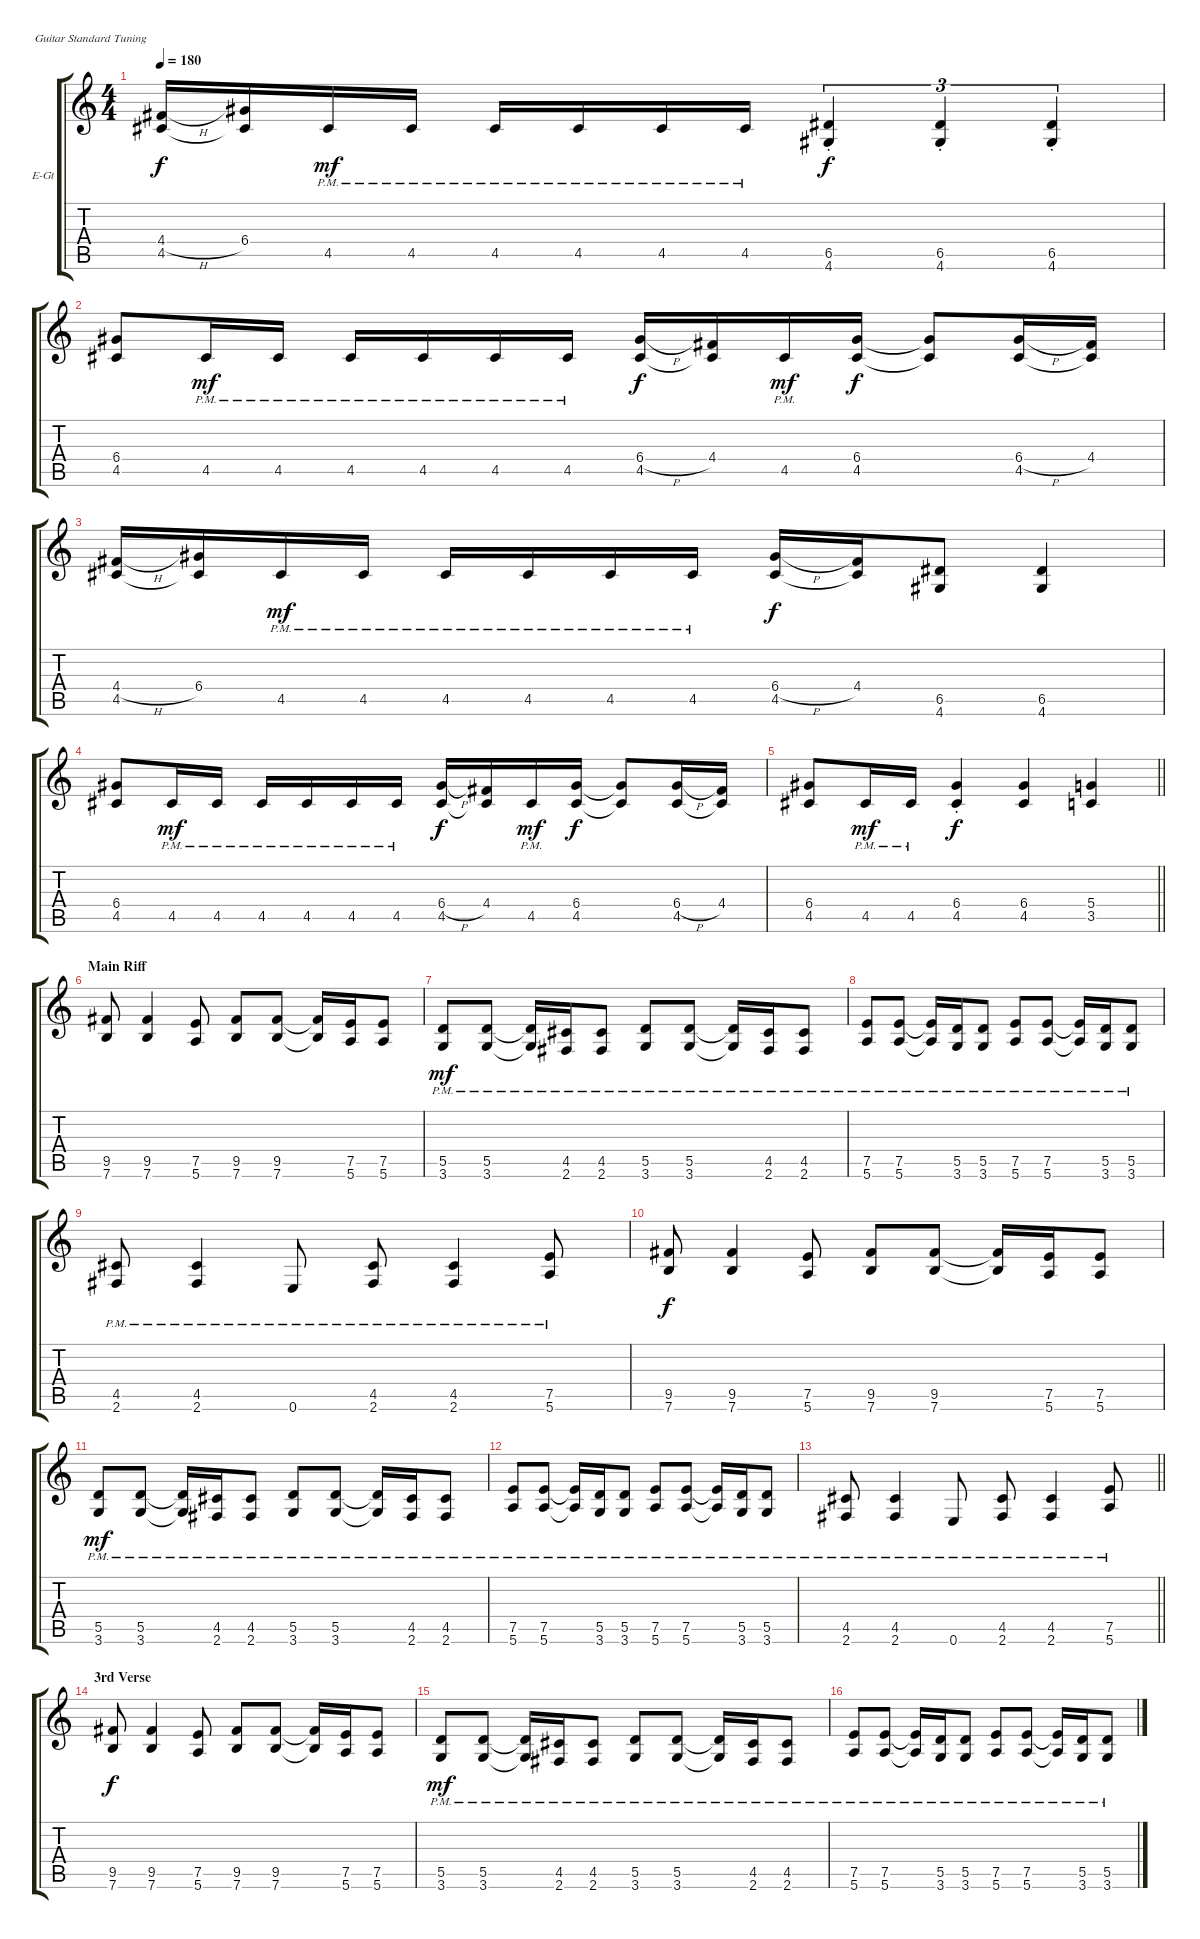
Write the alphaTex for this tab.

\bracketExtendMode groupsimilarinstruments
\firstSystemTrackNameOrientation horizontal
\otherSystemsTrackNameOrientation horizontal
\track ("Gtr. II Rhytm" "E-Gt") {instrument overdrivenguitar}
\staff {score tabs}
\tuning (E4 B3 G3 D3 A2 E2)
\ts (4 4)
\tempo 180
\clef g2
\ks c
(4.4{h} 4.5).16{dy f} (6.4 4.5{t}).16 4.5{pm}.16{dy mf} 4.5{pm}.16 4.5{pm}.16 4.5{pm}.16 4.5{pm}.16 4.5{pm}.16 (6.5{st} 4.6{st}).4{tu (3 2) dy f} (6.5{st} 4.6{st}).4{tu (3 2)} (6.5{st} 4.6{st}).4{tu (3 2)} |
(6.4 4.5).8 4.5{pm}.16{dy mf} 4.5{pm}.16 4.5{pm}.16 4.5{pm}.16 4.5{pm}.16 4.5{pm}.16 (6.4{h} 4.5).16{dy f} (4.4 4.5{t}).16 4.5{pm}.16{dy mf} (6.4 4.5).16{dy f} (6.4{t} 4.5{t}).8 (6.4{h} 4.5).16 (4.4 4.5{t}).16 |
(4.4{h} 4.5).16 (6.4 4.5{t}).16 4.5{pm}.16{dy mf} 4.5{pm}.16 4.5{pm}.16 4.5{pm}.16 4.5{pm}.16 4.5{pm}.16 (6.4{h} 4.5).16{dy f} (4.4 4.5{t}).16 (6.5 4.6).8 (6.5 4.6).4 |
(6.4 4.5).8 4.5{pm}.16{dy mf} 4.5{pm}.16 4.5{pm}.16 4.5{pm}.16 4.5{pm}.16 4.5{pm}.16 (6.4{h} 4.5).16{dy f} (4.4 4.5{t}).16 4.5{pm}.16{dy mf} (6.4 4.5).16{dy f} (6.4{t} 4.5{t}).8 (6.4{h} 4.5).16 (4.4 4.5{t}).16 |
\barLineRight lightlight
(6.4 4.5).8 4.5{pm}.16{dy mf} 4.5{pm}.16 (6.4{st} 4.5{st}).4{dy f} (6.4 4.5).4 (5.4 3.5).4 |
\section ("" "Main Riff")
(9.5 7.6).8 (9.5 7.6).4 (7.5 5.6).8 (9.5 7.6).8 (9.5 7.6).8 (9.5{t} 7.6{t}).16 (7.5 5.6).16 (7.5 5.6).8 |
(5.5{pm} 3.6{pm}).8{dy mf} (5.5{pm} 3.6{pm}).8 (5.5{pm t} 3.6{pm t}).16 (4.5{pm} 2.6{pm}).16 (4.5{pm} 2.6{pm}).8 (5.5{pm} 3.6{pm}).8 (5.5{pm} 3.6{pm}).8 (5.5{pm t} 3.6{pm t}).16 (4.5{pm} 2.6{pm}).16 (4.5{pm} 2.6{pm}).8 |
(7.5{pm} 5.6{pm}).8 (7.5{pm} 5.6{pm}).8 (7.5{pm t} 5.6{pm t}).16 (5.5{pm} 3.6{pm}).16 (5.5{pm} 3.6{pm}).8 (7.5{pm} 5.6{pm}).8 (7.5{pm} 5.6{pm}).8 (7.5{pm t} 5.6{pm t}).16 (5.5{pm} 3.6{pm}).16 (5.5{pm} 3.6{pm}).8 |
(4.5{pm} 2.6{pm}).8 (4.5{pm} 2.6{pm}).4 0.6{pm}.8 (4.5{pm} 2.6{pm}).8 (4.5{pm} 2.6{pm}).4 (7.5{pm} 5.6{pm}).8 |
(9.5 7.6).8{dy f} (9.5 7.6).4 (7.5 5.6).8 (9.5 7.6).8 (9.5 7.6).8 (9.5{t} 7.6{t}).16 (7.5 5.6).16 (7.5 5.6).8 |
(5.5{pm} 3.6{pm}).8{dy mf} (5.5{pm} 3.6{pm}).8 (5.5{pm t} 3.6{pm t}).16 (4.5{pm} 2.6{pm}).16 (4.5{pm} 2.6{pm}).8 (5.5{pm} 3.6{pm}).8 (5.5{pm} 3.6{pm}).8 (5.5{pm t} 3.6{pm t}).16 (4.5{pm} 2.6{pm}).16 (4.5{pm} 2.6{pm}).8 |
(7.5{pm} 5.6{pm}).8 (7.5{pm} 5.6{pm}).8 (7.5{pm t} 5.6{pm t}).16 (5.5{pm} 3.6{pm}).16 (5.5{pm} 3.6{pm}).8 (7.5{pm} 5.6{pm}).8 (7.5{pm} 5.6{pm}).8 (7.5{pm t} 5.6{pm t}).16 (5.5{pm} 3.6{pm}).16 (5.5{pm} 3.6{pm}).8 |
\barLineRight lightlight
(4.5{pm} 2.6{pm}).8 (4.5{pm} 2.6{pm}).4 0.6{pm}.8 (4.5{pm} 2.6{pm}).8 (4.5{pm} 2.6{pm}).4 (7.5{pm} 5.6{pm}).8 |
\section ("" "3rd Verse")
(9.5 7.6).8{dy f} (9.5 7.6).4 (7.5 5.6).8 (9.5 7.6).8 (9.5 7.6).8 (9.5{t} 7.6{t}).16 (7.5 5.6).16 (7.5 5.6).8 |
(5.5{pm} 3.6{pm}).8{dy mf} (5.5{pm} 3.6{pm}).8 (5.5{pm t} 3.6{pm t}).16 (4.5{pm} 2.6{pm}).16 (4.5{pm} 2.6{pm}).8 (5.5{pm} 3.6{pm}).8 (5.5{pm} 3.6{pm}).8 (5.5{pm t} 3.6{pm t}).16 (4.5{pm} 2.6{pm}).16 (4.5{pm} 2.6{pm}).8 |
(7.5{pm} 5.6{pm}).8 (7.5{pm} 5.6{pm}).8 (7.5{pm t} 5.6{pm t}).16 (5.5{pm} 3.6{pm}).16 (5.5{pm} 3.6{pm}).8 (7.5{pm} 5.6{pm}).8 (7.5{pm} 5.6{pm}).8 (7.5{pm t} 5.6{pm t}).16 (5.5{pm} 3.6{pm}).16 (5.5{pm} 3.6{pm}).8
